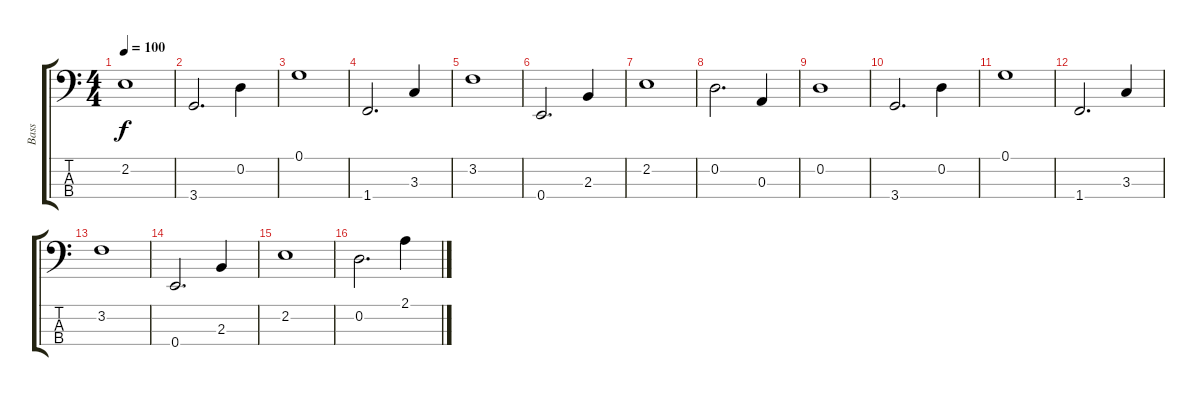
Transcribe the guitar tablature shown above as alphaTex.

\track ("Bass" "Bass") {instrument electricbassfinger}
\staff {score tabs}
\tuning (G2 D2 A1 E1) {hide}
\ts (4 4)
\tempo 100
\clef f4
\ks c
2.2.1{dy f} |
3.4.2{d} 0.2.4 |
0.1.1 |
1.4.2{d} 3.3.4 |
3.2.1 |
0.4.2{d} 2.3.4 |
2.2.1 |
0.2.2{d} 0.3.4 |
0.2.1 |
3.4.2{d} 0.2.4 |
0.1.1 |
1.4.2{d} 3.3.4 |
3.2.1 |
0.4.2{d} 2.3.4 |
2.2.1 |
0.2.2{d} 2.1.4
